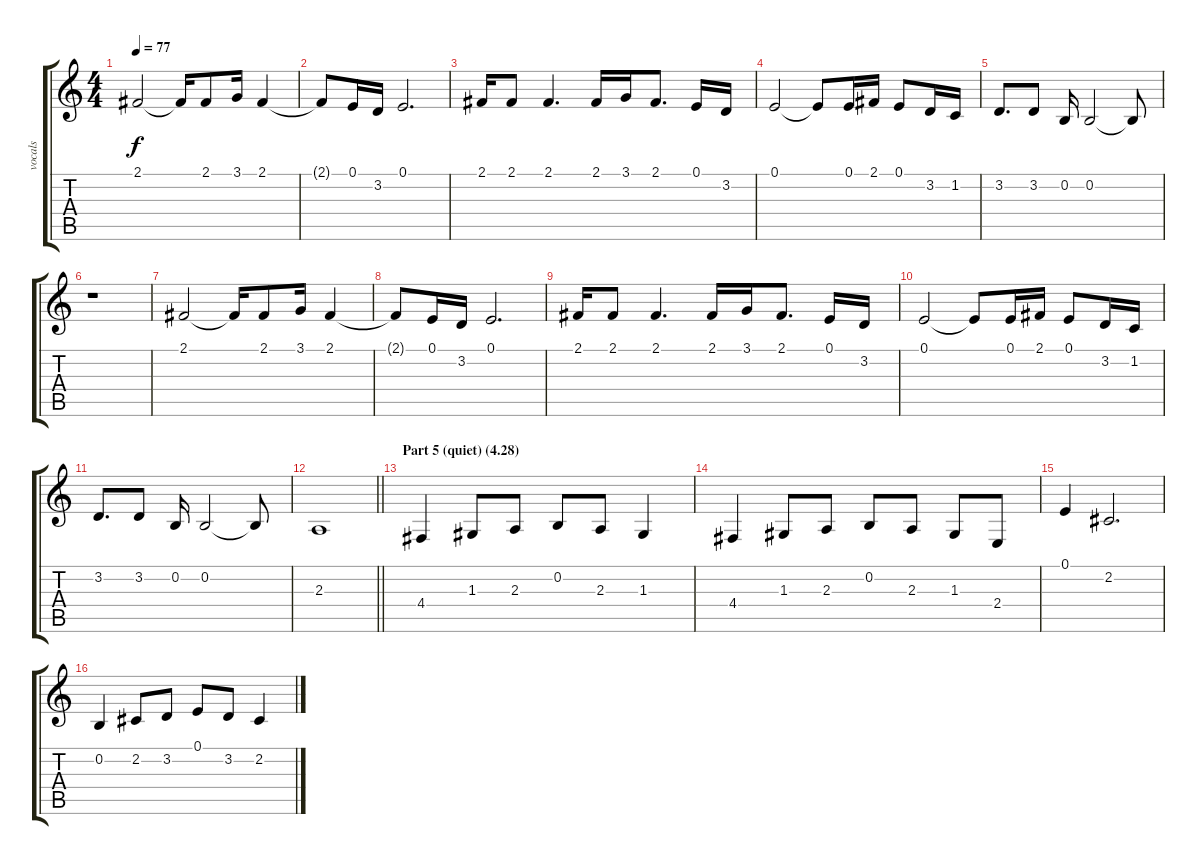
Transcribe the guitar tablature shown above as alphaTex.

\track ("vocals" "vocals") {instrument synthvoice}
\staff {score tabs}
\tuning (E4 B3 G3 D3 A2 E2) {hide}
\ts (4 4)
\tempo 77
\clef g2
\ks c
2.1.2{dy f} 2.1{t}.16 2.1.8 3.1.16 2.1.4 |
2.1{t}.8 0.1.16 3.2.16 0.1.2{d} |
2.1.16 2.1.8 2.1.4{d} 2.1.16 3.1.16 2.1.8{d} 0.1.16 3.2.16 |
0.1.2 0.1{t}.8 0.1.16 2.1.16 0.1.8 3.2.16 1.2.16 |
3.2.8{d} 3.2.8 0.2.16 0.2.2 0.2{t}.8 |
r.1 |
2.1.2 2.1{t}.16 2.1.8 3.1.16 2.1.4 |
2.1{t}.8 0.1.16 3.2.16 0.1.2{d} |
2.1.16 2.1.8 2.1.4{d} 2.1.16 3.1.16 2.1.8{d} 0.1.16 3.2.16 |
0.1.2 0.1{t}.8 0.1.16 2.1.16 0.1.8 3.2.16 1.2.16 |
3.2.8{d} 3.2.8 0.2.16 0.2.2 0.2{t}.8 |
\barLineRight lightlight
2.3.1 |
\section ("" "Part 5 (quiet) (4.28)")
4.4.4 1.3.8 2.3.8 0.2.8 2.3.8 1.3.4 |
4.4.4 1.3.8 2.3.8 0.2.8 2.3.8 1.3.8 2.4.8 |
0.1.4 2.2.2{d} |
0.2.4 2.2.8 3.2.8 0.1.8 3.2.8 2.2.4
